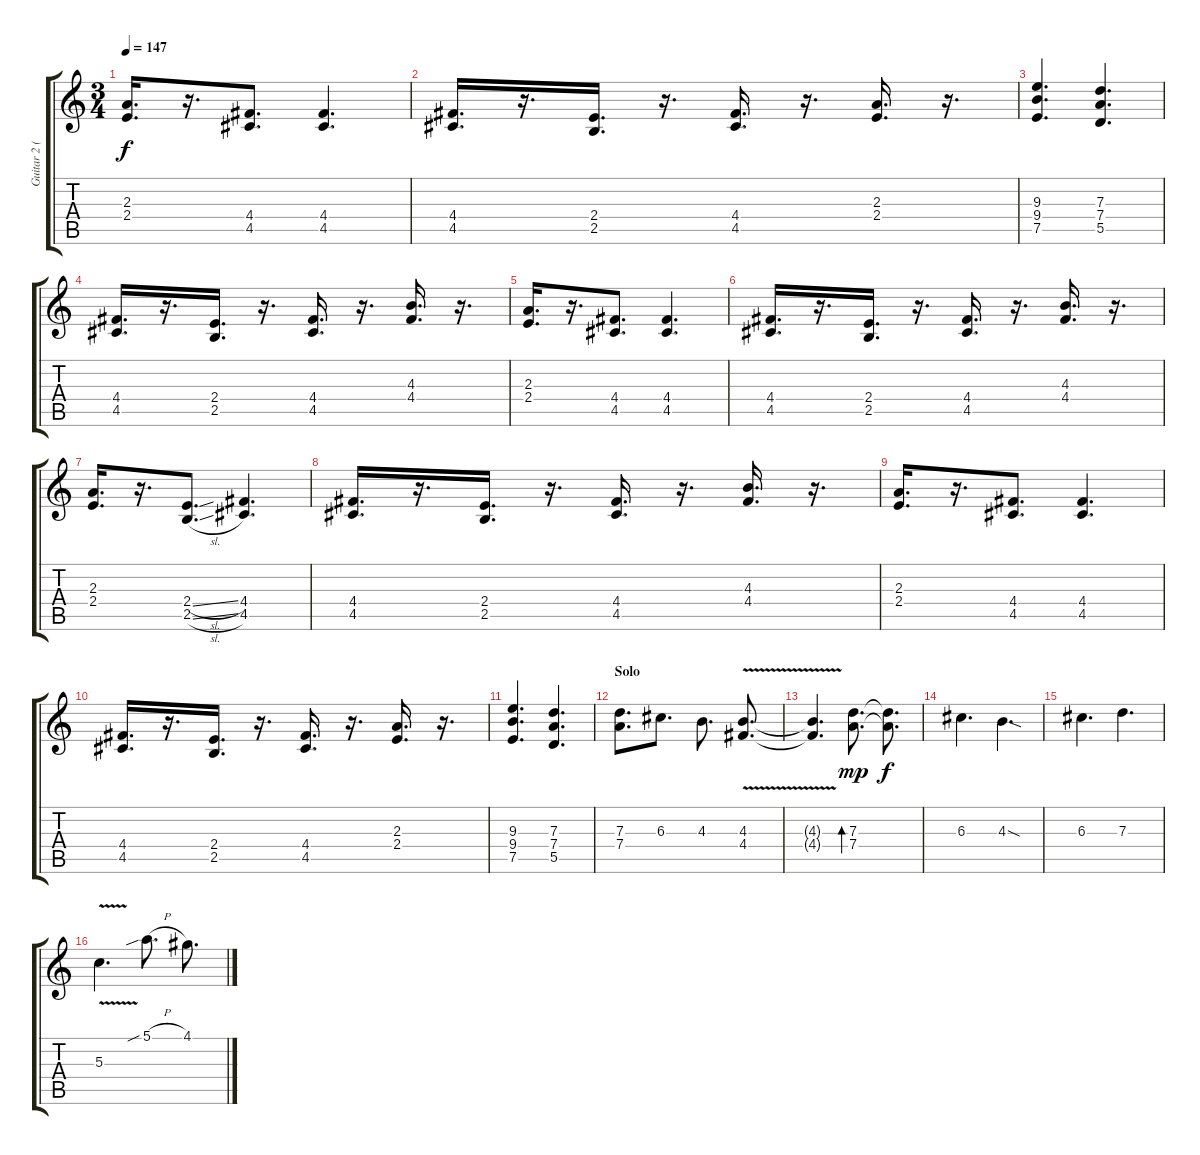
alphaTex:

\track ("Guitar 2 (Solo)" "Guitar 2 (") {instrument distortionguitar}
\staff {score tabs}
\tuning (E4 B3 G3 D3 A2 E2) {hide}
\ts (3 4)
\tempo 147
\clef g2
\ks c
(2.3 2.4).16{d dy f} r.16{d} (4.4 4.5).8{d} (4.4 4.5).4{d} |
(4.4 4.5).16{d instrument fretlessbass} r.16{d} (2.4 2.5).16{d} r.16{d} (4.4 4.5).16{d} r.16{d} (2.3 2.4).16{d} r.16{d} |
(9.3 9.4 7.5).4{d} (7.3 7.4 5.5).4{d} |
(4.4 4.5).16{d instrument fretlessbass} r.16{d} (2.4 2.5).16{d} r.16{d} (4.4 4.5).16{d} r.16{d} (4.3 4.4).16{d} r.16{d} |
(2.3 2.4).16{d} r.16{d} (4.4 4.5).8{d} (4.4 4.5).4{d} |
(4.4 4.5).16{d instrument fretlessbass} r.16{d} (2.4 2.5).16{d} r.16{d} (4.4 4.5).16{d} r.16{d} (4.3 4.4).16{d} r.16{d} |
(2.3 2.4).16{d} r.16{d} (2.4{sl} 2.5{sl}).8{d} (4.4 4.5).4{d} |
(4.4 4.5).16{d instrument fretlessbass} r.16{d} (2.4 2.5).16{d} r.16{d} (4.4 4.5).16{d} r.16{d} (4.3 4.4).16{d} r.16{d} |
(2.3 2.4).16{d} r.16{d} (4.4 4.5).8{d} (4.4 4.5).4{d} |
(4.4 4.5).16{d instrument fretlessbass} r.16{d} (2.4 2.5).16{d} r.16{d} (4.4 4.5).16{d} r.16{d} (2.3 2.4).16{d} r.16{d} |
(9.3 9.4 7.5).4{d} (7.3 7.4 5.5).4{d} |
\section ("" "Solo")
(7.3 7.4).8{d volume 16 instrument distortionguitar} 6.3.8{d} 4.3.8{d} (4.3{v} 4.4).8{d} |
(4.3{t} 4.4{t}).4{d volume 16} (7.3 7.4).8{d bd 480 dy mp} (7.3{t} 7.4{t}).8{d dy f} |
6.3.4{d volume 16} 4.3{sod}.4{d} |
6.3.4{d volume 16} 7.3.4{d} |
5.3{v}.4{d volume 16} 5.1{sib h}.8{d} 4.1.8{d}
